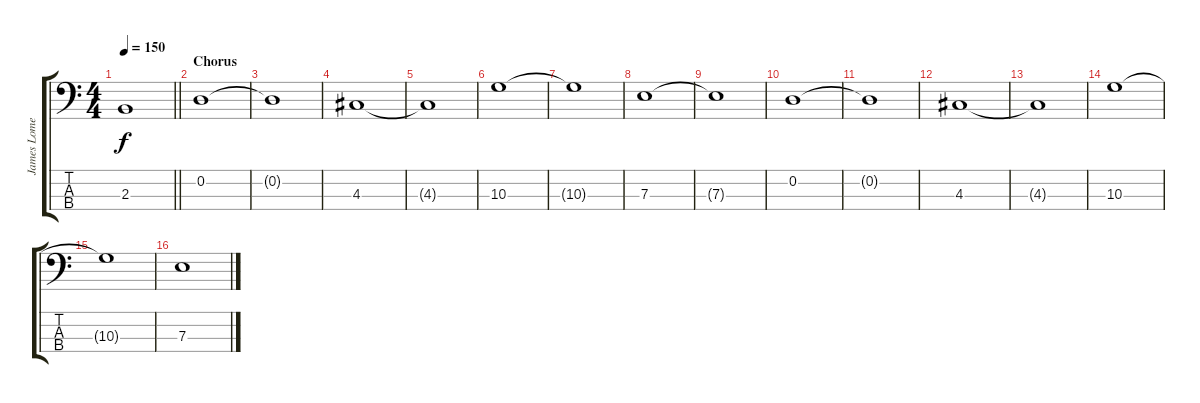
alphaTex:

\track ("James Lomenzo" "James Lome") {instrument electricbasspick}
\staff {score tabs}
\tuning (G2 D2 A1 E1) {hide}
\ts (4 4)
\tempo 150
\clef f4
\barLineRight lightlight
\ks c
2.3{t}.1{dy f} |
\section ("" "Chorus")
0.2.1 |
0.2{t}.1 |
4.3.1 |
4.3{t}.1 |
10.3.1 |
10.3{t}.1 |
7.3.1 |
7.3{t}.1 |
0.2.1 |
0.2{t}.1 |
4.3.1 |
4.3{t}.1 |
10.3.1 |
10.3{t}.1 |
7.3.1
